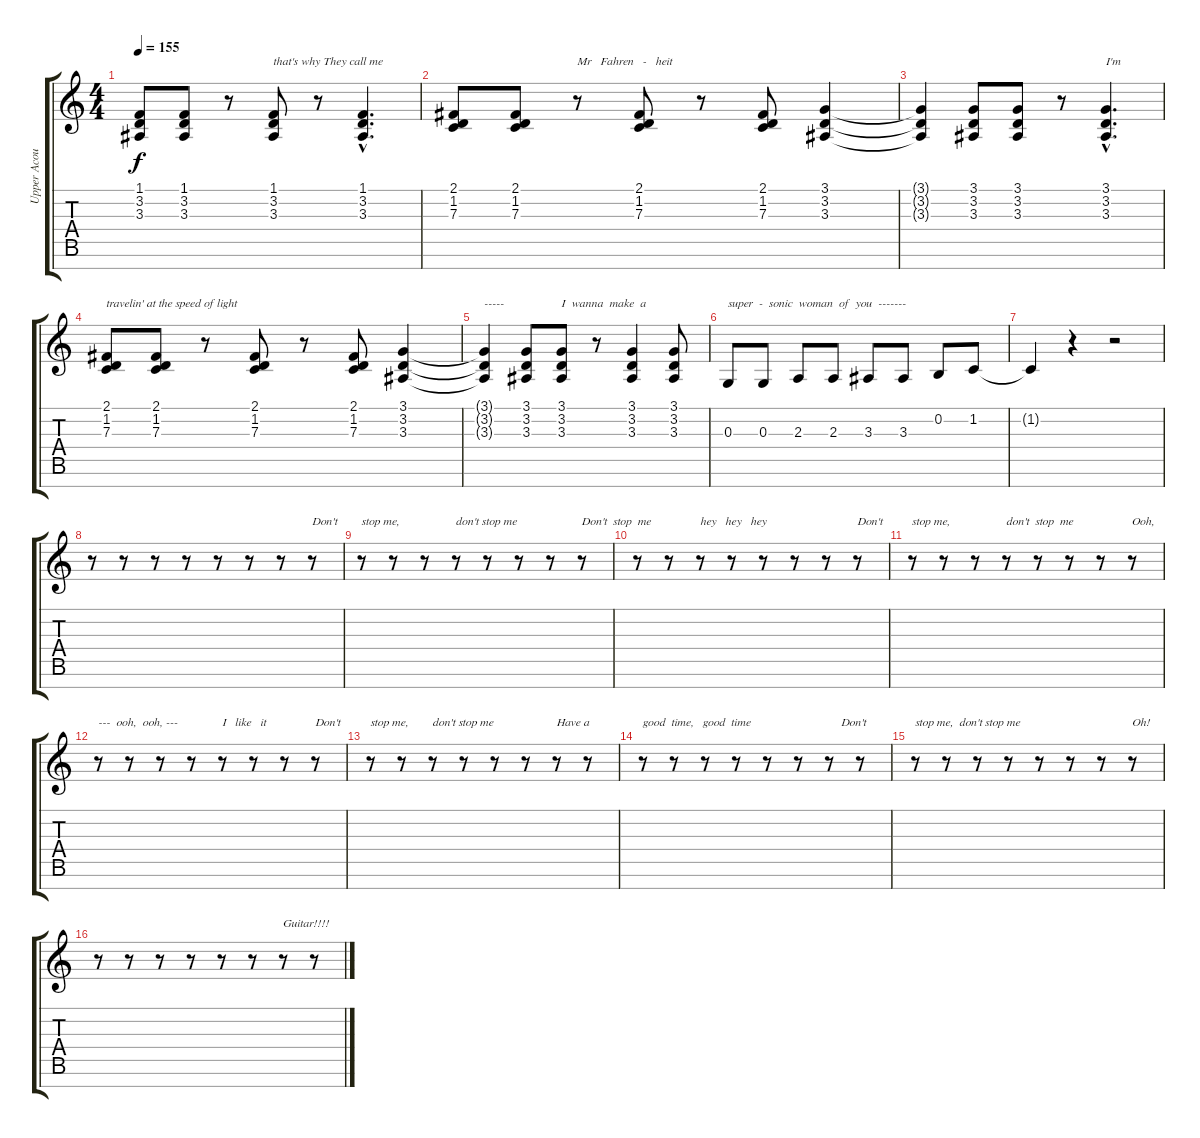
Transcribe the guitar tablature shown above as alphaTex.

\track ("Upper Acoustic Piano" "Upper Acou") {instrument acousticgrandpiano}
\staff {score tabs}
\tuning (E4 B3 G3 D3 A2 E2 B1) {hide}
\ts (4 4)
\tempo 155
\clef g2
\ks c
(1.1 3.2 3.3).8{dy f} (1.1 3.2 3.3).8 r.8 (1.1 3.2 3.3).8{txt "that's why They call me"} r.8 (1.1{hac} 3.2{hac} 3.3{hac}).4{d} |
(2.1 1.2 7.3).8 (2.1 1.2 7.3).8 r.8{txt "Mr   Fahren   -   heit"} (2.1 1.2 7.3).8 r.8 (2.1 1.2 7.3).8 (3.1 3.2 3.3).4 |
(3.1{t} 3.2{t} 3.3{t}).4 (3.1 3.2 3.3).8 (3.1 3.2 3.3).8 r.8 (3.1{hac} 3.2{hac} 3.3{hac}).4{d txt "I'm"} |
(2.1 1.2 7.3).8{txt "travelin' at the speed of light "} (2.1 1.2 7.3).8 r.8 (2.1 1.2 7.3).8 r.8 (2.1 1.2 7.3).8 (3.1 3.2 3.3).4 |
(3.1{t} 3.2{t} 3.3{t}).4{txt "-----"} (3.1 3.2 3.3).8 (3.1 3.2 3.3).8{txt "I  wanna  make  a"} r.8 (3.1 3.2 3.3).4 (3.1 3.2 3.3).8 |
0.3.8{txt "super  -  sonic  woman  of  you  -------"} 0.3.8 2.3.8 2.3.8 3.3.8 3.3.8 0.2.8 1.2.8 |
1.2{t}.4 r.4 r.2 |
r.8 r.8 r.8 r.8 r.8 r.8 r.8 r.8{txt "Don't"} |
r.8{txt "stop me,"} r.8 r.8 r.8{txt "don't stop me"} r.8 r.8 r.8 r.8{txt "Don't  stop  me"} |
r.8 r.8 r.8{txt "hey   hey   hey"} r.8 r.8 r.8 r.8 r.8{txt "Don't"} |
r.8{txt "stop me,"} r.8 r.8 r.8{txt "don't  stop  me   "} r.8 r.8 r.8 r.8{txt "Ooh,"} |
r.8{txt "---  ooh,  ooh, ---"} r.8 r.8 r.8 r.8{txt "I   like   it"} r.8 r.8 r.8{txt "Don't"} |
r.8{txt "stop me,"} r.8 r.8{txt "don't stop me"} r.8 r.8 r.8 r.8{txt "Have a"} r.8 |
r.8{txt "good  time,   good  time"} r.8 r.8 r.8 r.8 r.8 r.8{txt "    Don't"} r.8 |
r.8{txt "stop me,  don't stop me"} r.8 r.8 r.8 r.8 r.8 r.8 r.8{txt "Oh!"} |
r.8 r.8 r.8 r.8 r.8 r.8 r.8{txt "Guitar!!!!"} r.8
